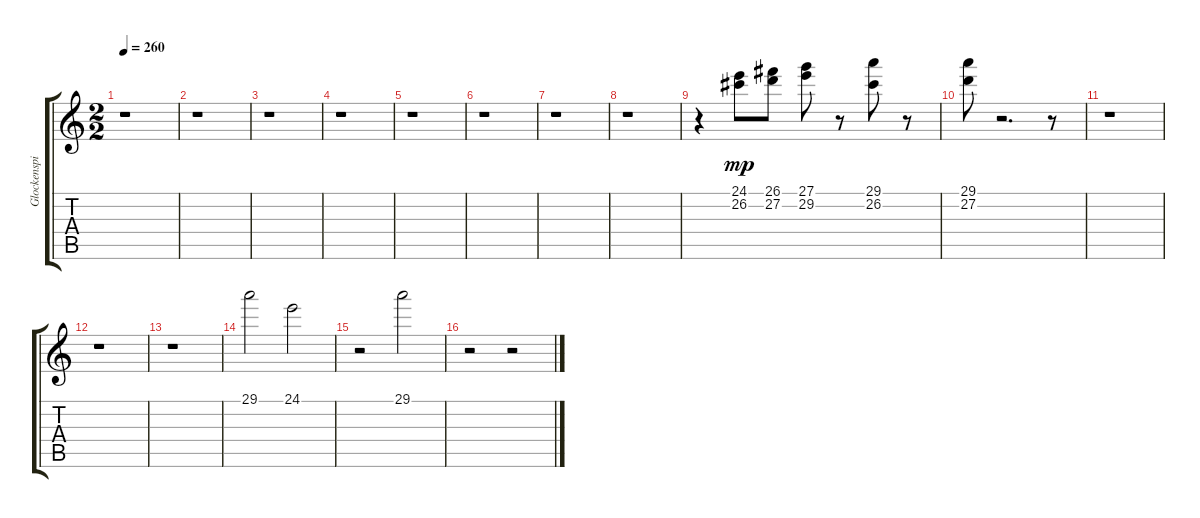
\track ("Glockenspiel" "Glockenspi") {instrument glockenspiel}
\staff {score tabs}
\tuning (E4 B3 G3 D3 A2 E2) {hide}
\ts (2 2)
\tempo 260
\clef g2
\ks c
r.1{dy mp} |
r.1 |
r.1 |
r.1 |
r.1 |
r.1 |
r.1 |
r.1 |
r.4 (24.1 26.2).8 (26.1 27.2).8 (27.1 29.2).8 r.8 (29.1 26.2).8 r.8 |
(29.1 27.2).8 r.2{d} r.8 |
r.1 |
r.1 |
r.1 |
29.1.2 24.1.2 |
r.2 29.1.2 |
r.2 r.2
